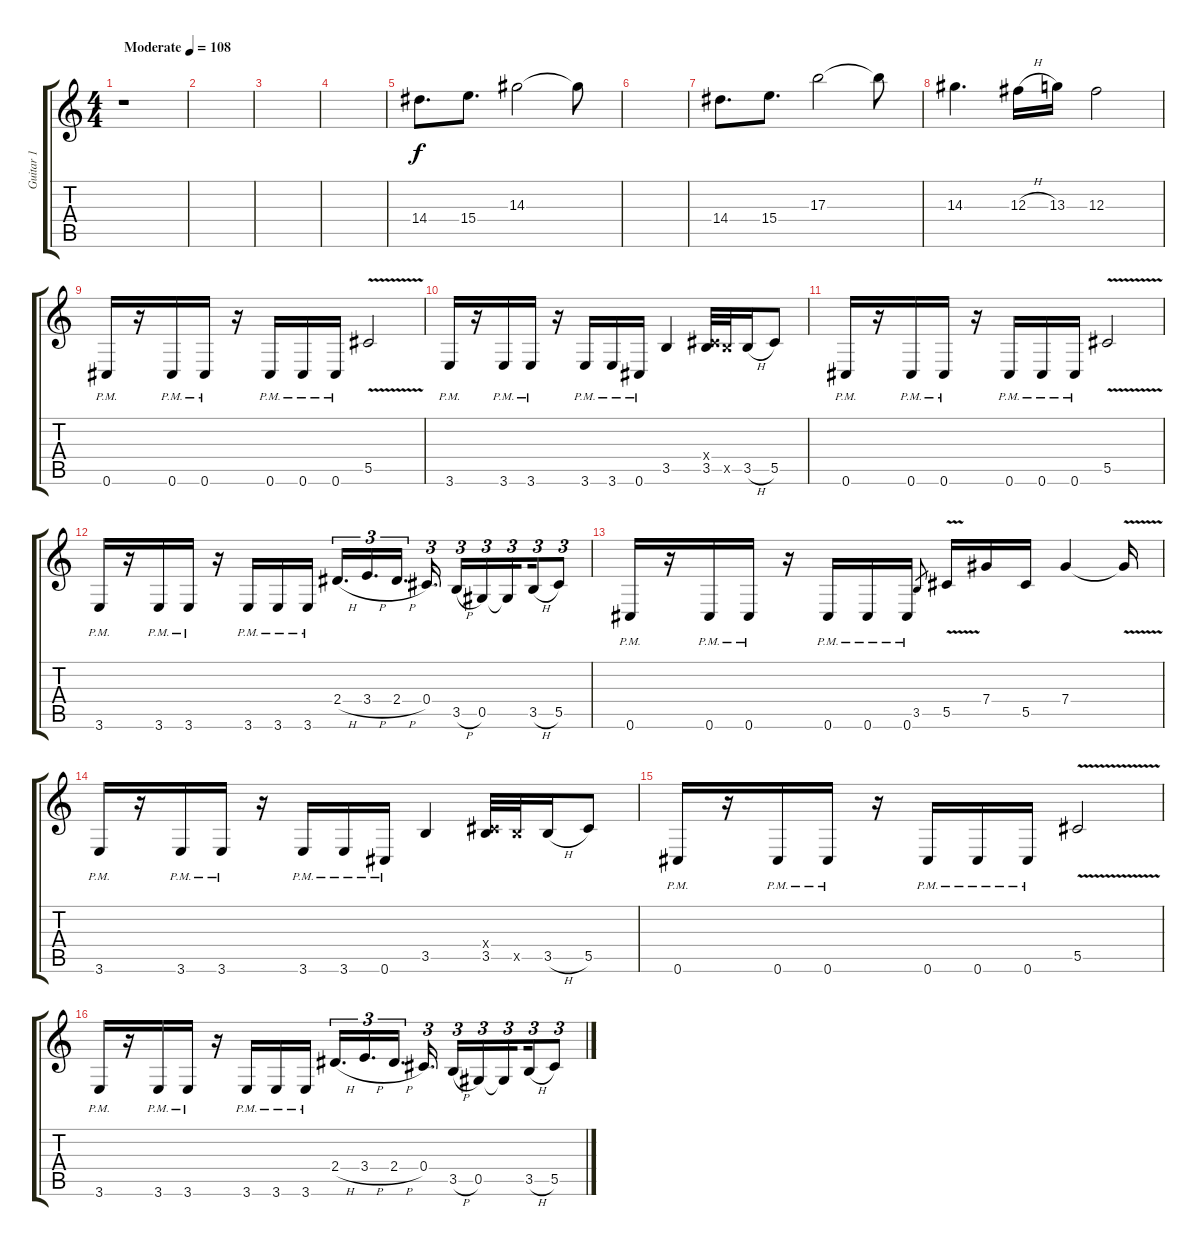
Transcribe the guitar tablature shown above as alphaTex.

\track ("Guitar 1" "Guitar 1") {solo instrument distortionguitar}
\staff {score tabs}
\tuning (Eb4 Bb3 Gb3 Db3 Ab2 Db2) {hide}
\ts (4 4)
\tempo (108 "Moderate")
\clef g2
\ks c
r.1{dy f instrument distortionguitar} |
|
|
|
14.4.8{d instrument electricguitarjazz} 15.4.8{d} 14.3.2 14.3{t}.8 |
|
14.4.8{d} 15.4.8{d} 17.3.2 17.3{t}.8 |
14.3.4{d} 12.3{h}.16 13.3.16 12.3.2 |
0.6{pm}.16{instrument distortionguitar} r.16 0.6{pm}.16 0.6{pm}.16 r.16 0.6{pm}.16 0.6{pm}.16 0.6{pm}.16 5.5{v}.2 |
3.6{pm}.16 r.16 3.6{pm}.16 3.6{pm}.16 r.16 3.6{pm}.16 3.6{pm}.16 0.6{pm}.16 3.5.4 (0.4{x} 3.5).32 3.5{x}.32 3.5{h}.16 5.5.8 |
0.6{pm}.16{instrument distortionguitar} r.16 0.6{pm}.16 0.6{pm}.16 r.16 0.6{pm}.16 0.6{pm}.16 0.6{pm}.16 5.5{v}.2 |
3.6{pm}.16 r.16 3.6{pm}.16 3.6{pm}.16 r.16 3.6{pm}.16 3.6{pm}.16 3.6{pm}.16 2.4{h}.16{d tu (3 2)} 3.4{h}.16{d tu (3 2)} 2.4{h}.16{d tu (3 2)} 0.4.16{d tu (3 2)} 3.5{h}.16{tu (3 2)} 0.5.16{tu (3 2)} 0.5{t}.16{tu (3 2) beam splitsecondary} 3.5{h}.16{tu (3 2)} 5.5.8{tu (3 2)} |
0.6{pm}.16{instrument distortionguitar} r.16 0.6{pm}.16 0.6{pm}.16 r.16 0.6{pm}.16 0.6{pm}.16 0.6{pm}.16 3.5.8{gr} 5.5{v}.16 7.4.16 5.5.16 7.4.4 7.4{v t}.16 |
3.6{pm}.16 r.16 3.6{pm}.16 3.6{pm}.16 r.16 3.6{pm}.16 3.6{pm}.16 0.6{pm}.16 3.5.4 (0.4{x} 3.5).32 3.5{x}.32 3.5{h}.16 5.5.8 |
0.6{pm}.16{instrument distortionguitar} r.16 0.6{pm}.16 0.6{pm}.16 r.16 0.6{pm}.16 0.6{pm}.16 0.6{pm}.16 5.5{v}.2 |
3.6{pm}.16 r.16 3.6{pm}.16 3.6{pm}.16 r.16 3.6{pm}.16 3.6{pm}.16 3.6{pm}.16 2.4{h}.16{d tu (3 2)} 3.4{h}.16{d tu (3 2)} 2.4{h}.16{d tu (3 2)} 0.4.16{d tu (3 2)} 3.5{h}.16{tu (3 2)} 0.5.16{tu (3 2)} 0.5{t}.16{tu (3 2) beam splitsecondary} 3.5{h}.16{tu (3 2)} 5.5.8{tu (3 2)}
